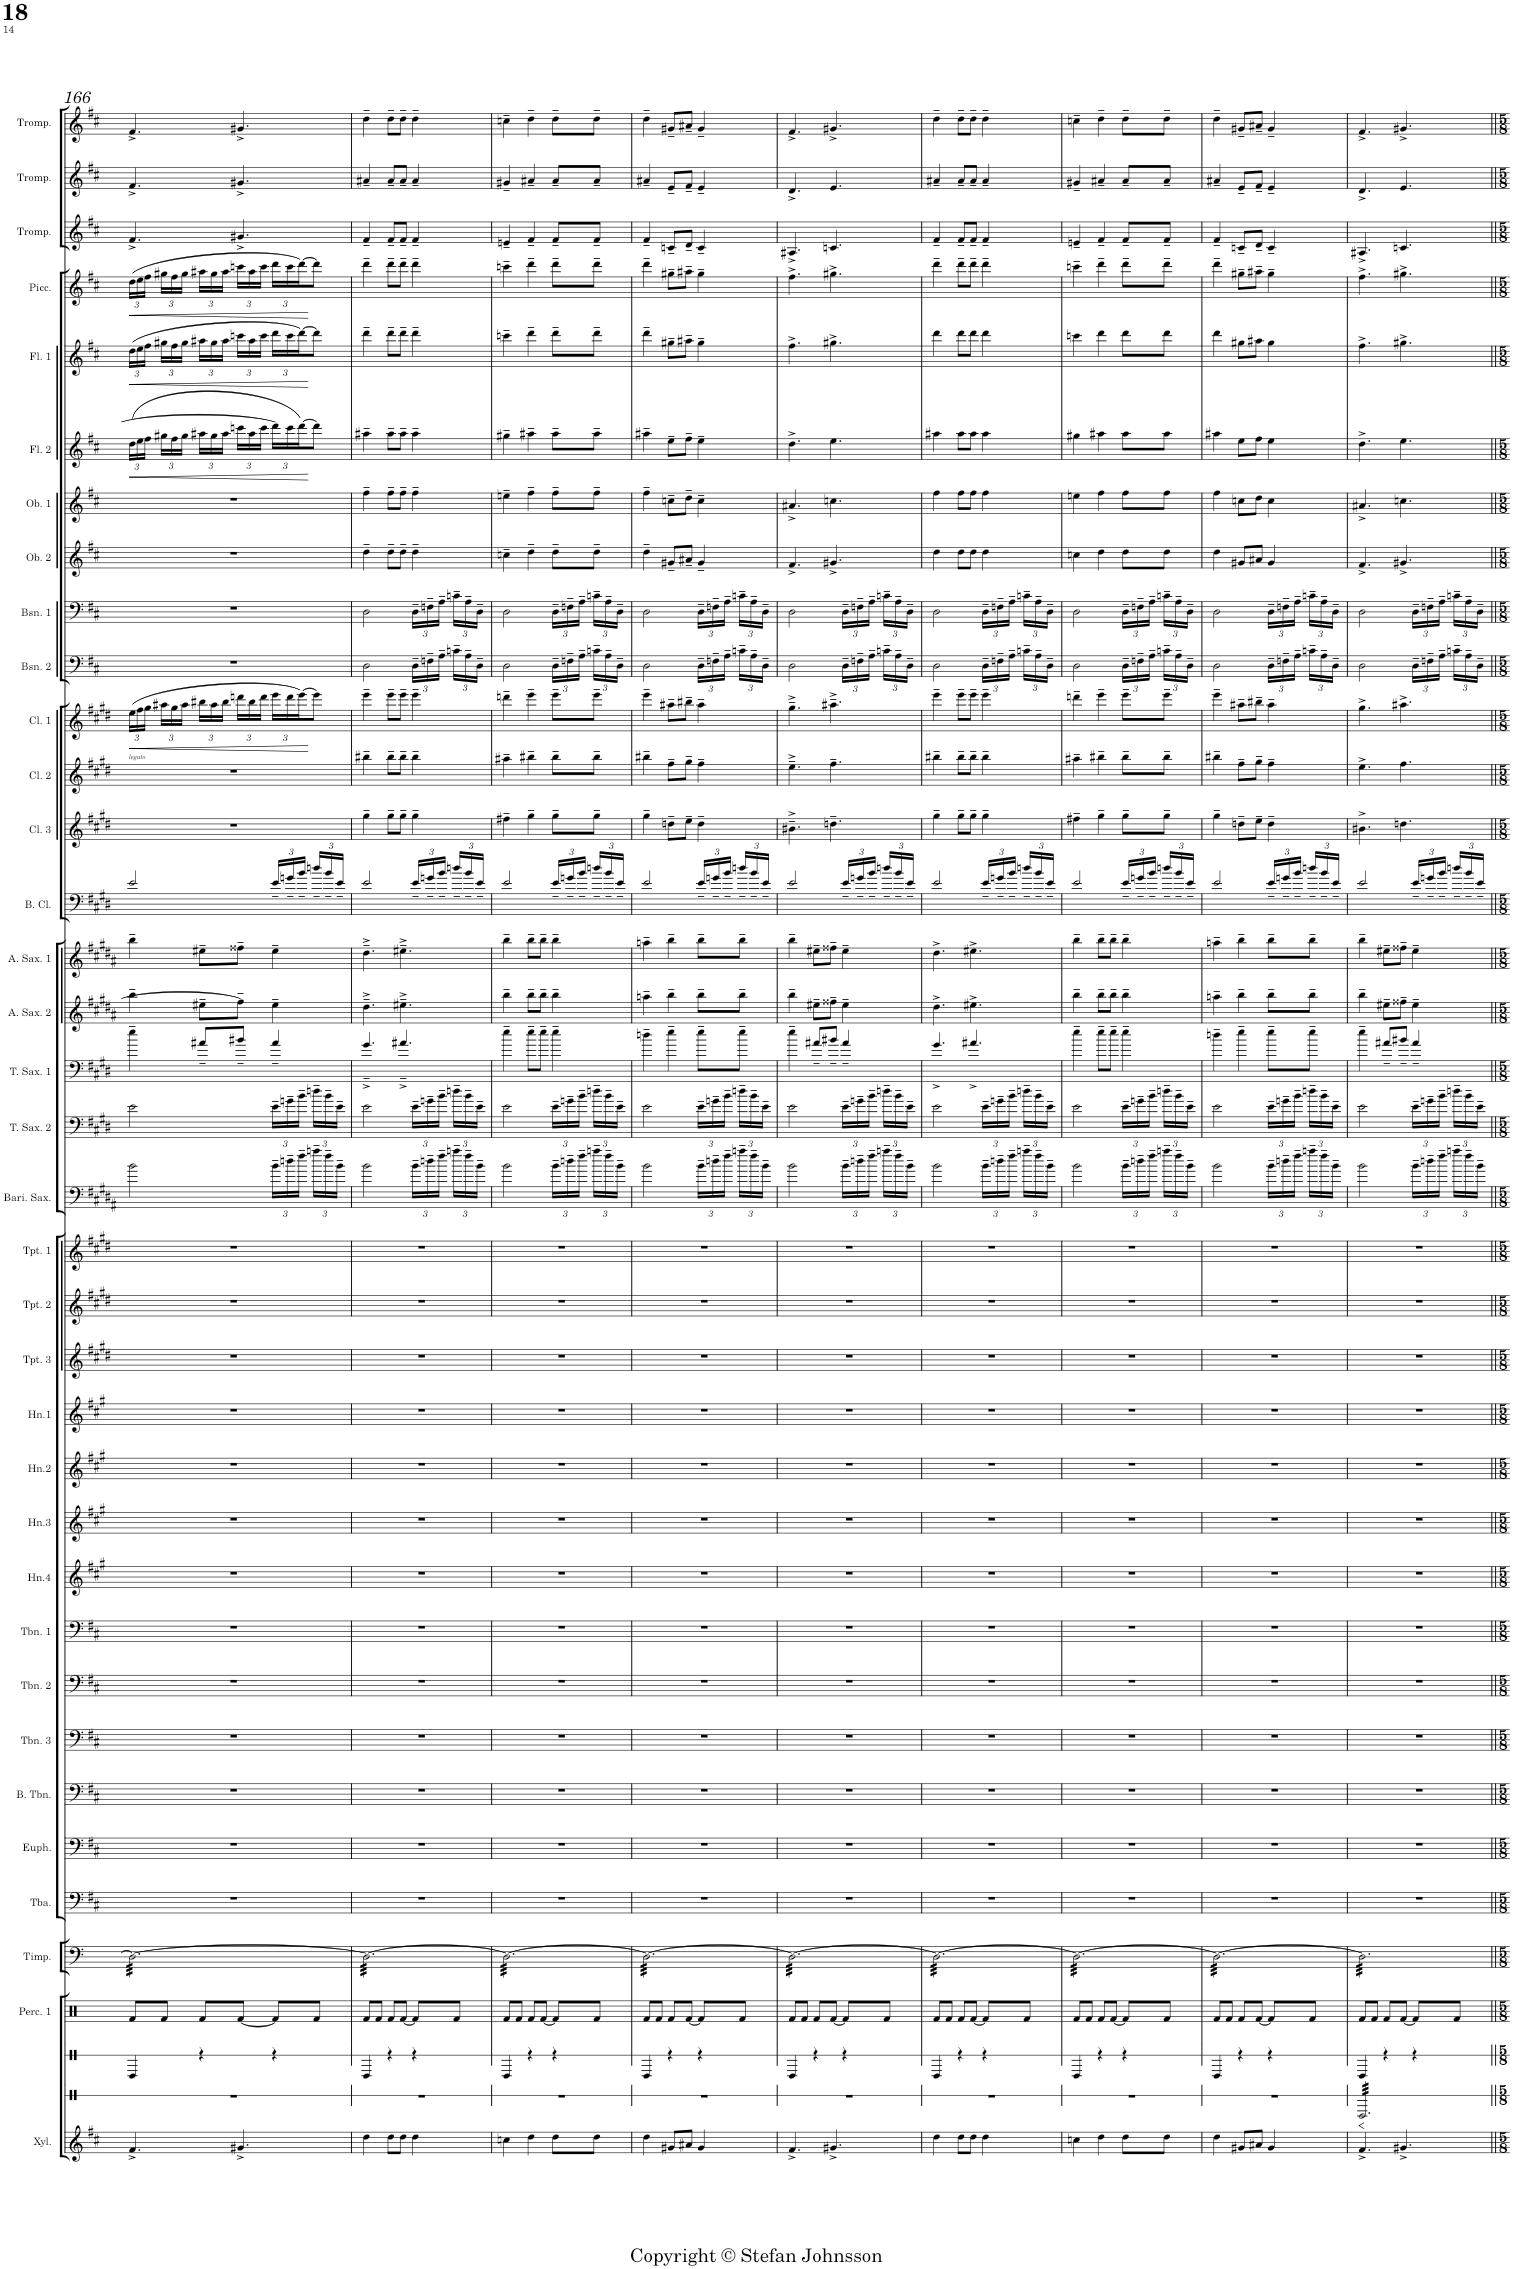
**kern	**kern	**kern	**kern	**kern	**kern	**kern	**kern	**kern	**kern	**kern	**kern	**kern	**kern	**kern	**kern	**kern	**kern	**kern	**kern	**kern	**kern	**kern	**kern	**kern	**kern	**kern	**kern	**kern	**kern	**kern	**kern	**kern	**kern	**kern	**kern	**kern
*part37	*part36	*part35	*part34	*part33	*part32	*part31	*part30	*part29	*part28	*part27	*part26	*part25	*part24	*part23	*part22	*part21	*part20	*part19	*part18	*part17	*part16	*part15	*part14	*part13	*part12	*part11	*part10	*part9	*part8	*part7	*part6	*part5	*part4	*part3	*part2	*part1
*staff37	*staff36	*staff35	*staff34	*staff33	*staff32	*staff31	*staff30	*staff29	*staff28	*staff27	*staff26	*staff25	*staff24	*staff23	*staff22	*staff21	*staff20	*staff19	*staff18	*staff17	*staff16	*staff15	*staff14	*staff13	*staff12	*staff11	*staff10	*staff9	*staff8	*staff7	*staff6	*staff5	*staff4	*staff3	*staff2	*staff1
*I"Percussion 4	*I"Tam-tam	*I"Bass Drum	*I"Percussion 1	*I"Timpani	*I"Tuba	*I"Euphonium	*I"Bass Trombone	*I"Trombone 3	*I"Trombone 2	*I"Trombone 1	*I"Horn 4 in F	*I"Horn 3 in F	*I"Horn 2 in F	*I"Horn 1 in F	*I"Trumpet in Bb 3	*I"Trumpet in Bb 2	*I"Trumpet in Bb 1	*I"Baritone Saxophone	*I"Tenor Saxophone 2	*I"Tenor Saxophone 1	*I"Alto Saxophone 2	*I"Alto Saxophone 1	*I"Bass Clarinet in Bb	*I"Clarinet in Bb 3	*I"Clarinet in Bb 2	*I"Clarinet in Bb 1	*I"Bassoon 2	*I"Bassoon 1	*I"Oboe 2	*I"Oboe 1	*I"Flute 2	*I"Flute 1	*I"Piccolo	*I"Solo Trumpet 3 in C	*I"Solo Trumpet 2 in C	*I"Solo Trumpet 1 in C
*I'Perc. 4	*I'T.-t.	*I'B. D.	*I'Perc. 1	*I'Timp.	*I'Tba.	*I'Euph.	*I'B. Tbn.	*I'Tbn. 3	*I'Tbn. 2	*I'Tbn. 1	*I'Hn.4	*I'Hn.3	*I'Hn.2	*I'Hn.1	*I'Tpt. 3	*I'Tpt. 2	*I'Tpt. 1	*I'Bari. Sax.	*I'T. Sax. 2	*I'T. Sax. 1	*I'A. Sax. 2	*I'A. Sax. 1	*I'B. Cl.	*I'Cl. 3	*I'Cl. 2	*I'Cl. 1	*I'Bsn. 2	*I'Bsn. 1	*I'Ob. 2	*I'Ob. 1	*I'Fl. 2	*I'Fl. 1	*I'Picc.	*	*	*
!!LO:PB:g=z
*clefG2	*clefX	*clefX	*clefX	*clefF4	*clefF4	*clefF4	*clefF4	*clefF4	*clefF4	*clefF4	*clefG2	*clefG2	*clefG2	*clefG2	*clefG2	*clefG2	*clefG2	*clefF4	*clefF4	*clefF4	*clefG2	*clefG2	*clefF4	*clefG2	*clefG2	*clefG2	*clefF4	*clefF4	*clefG2	*clefG2	*clefG2	*clefG2	*clefG2	*clefG2	*clefG2	*clefG2
*Trd-7c-12	*	*Trd1c2	*	*	*	*	*	*	*	*	*Trd4c7	*Trd4c7	*Trd4c7	*Trd4c7	*Trd1c2	*Trd1c2	*Trd1c2	*Trd12c21	*Trd8c14	*Trd8c14	*Trd5c9	*Trd5c9	*Trd8c14	*Trd1c2	*Trd1c2	*Trd1c2	*	*	*	*	*	*	*Trd-7c-12	*	*	*
*k[f#c#]	*k[]	*k[]	*k[]	*k[]	*k[f#c#]	*k[f#c#]	*k[f#c#]	*k[f#c#]	*k[f#c#]	*k[f#c#]	*k[f#c#g#]	*k[f#c#g#]	*k[f#c#g#]	*k[f#c#g#]	*k[f#c#g#d#]	*k[f#c#g#d#]	*k[f#c#g#d#]	*k[f#c#g#d#a#]	*k[f#c#g#d#]	*k[f#c#g#d#]	*k[f#c#g#d#a#]	*k[f#c#g#d#a#]	*k[f#c#g#d#]	*k[f#c#g#d#]	*k[f#c#g#d#]	*k[f#c#g#d#]	*k[f#c#]	*k[f#c#]	*k[f#c#]	*k[f#c#]	*k[f#c#]	*k[f#c#]	*k[f#c#]	*k[f#c#]	*k[f#c#]	*k[f#c#]
*D:	*	*	*	*	*D:	*D:	*D:	*D:	*D:	*D:	*A:	*A:	*A:	*A:	*E:	*E:	*E:	*B:	*E:	*E:	*B:	*B:	*E:	*E:	*E:	*E:	*D:	*D:	*D:	*D:	*D:	*D:	*D:	*D:	*D:	*D:
*M3/4	*M3/4	*M3/4	*M3/4	*M3/4	*M3/4	*M3/4	*M3/4	*M3/4	*M3/4	*M3/4	*M3/4	*M3/4	*M3/4	*M3/4	*M3/4	*M3/4	*M3/4	*M3/4	*M3/4	*M3/4	*M3/4	*M3/4	*M3/4	*M3/4	*M3/4	*M3/4	*M3/4	*M3/4	*M3/4	*M3/4	*M3/4	*M3/4	*M3/4	*M3/4	*M3/4	*M3/4
*	*	*	*	*	*	*	*	*	*	*	*	*	*	*	*	*	*	*	*	*	*	*	*	*	*	*Xbrackettup	*	*	*	*	*Xbrackettup	*Xbrackettup	*Xbrackettup	*	*	*
=166	=166	=166	=166	=166	=166	=166	=166	=166	=166	=166	=166	=166	=166	=166	=166	=166	=166	=166	=166	=166	=166	=166	=166	=166	=166	=166	=166	=166	=166	=166	=166	=166	=166	=166	=166	=166
!	!	!	!	!	!	!	!	!	!	!	!	!	!	!	!	!	!	!	!	!	!	!	!	!	!	!LO:TX:b:i:t=legato	!	!	!	!	!	!	!	!	!	!
*	*	*	*	*tremolo	*	*	*	*	*	*	*	*	*	*	*	*	*	*	*	*	*	*	*	*	*	*	*	*	*	*	*	*	*	*	*	*
4.f#^/	2.r	4e/	8f/L	32D\LLL	2.r	2.r	2.r	2.r	2.r	2.r	2.r	2.r	2.r	2.r	2.r	2.r	2.r	2b\	2e\	4ee~\	4bb~\	4bb~\	2e/	2.r	2.r	(24ee\LL	2.r	2.r	2.r	2.r	(24dd\LL	(24dd\LL	(24dd\LL	4.f#^/	4.f#^/	4.f#^/
.	.	.	.	32D\	.	.	.	.	.	.	.	.	.	.	.	.	.	.	.	.	.	.	.	.	.	.	.	.	.	.	.	.	.	.	.	.
.	.	.	.	.	.	.	.	.	.	.	.	.	.	.	.	.	.	.	.	.	.	.	.	.	.	24ff#\	.	.	.	.	24ee\	24ee\	24ee\	.	.	.
.	.	.	.	32D\	.	.	.	.	.	.	.	.	.	.	.	.	.	.	.	.	.	.	.	.	.	.	.	.	.	.	.	.	.	.	.	.
.	.	.	.	.	.	.	.	.	.	.	.	.	.	.	.	.	.	.	.	.	.	.	.	.	.	24gg#\JJ	.	.	.	.	24ff#\JJ	24ff#\JJ	24ff#\JJ	.	.	.
.	.	.	.	32D\	.	.	.	.	.	.	.	.	.	.	.	.	.	.	.	.	.	.	.	.	.	.	.	.	.	.	.	.	.	.	.	.
.	.	.	8f/J	32D\	.	.	.	.	.	.	.	.	.	.	.	.	.	.	.	.	.	.	.	.	.	24aa#X\LL	.	.	.	.	24gg#X\LL	24gg#X\LL	24gg#X\LL	.	.	.
.	.	.	.	32D\	.	.	.	.	.	.	.	.	.	.	.	.	.	.	.	.	.	.	.	.	.	.	.	.	.	.	.	.	.	.	.	.
.	.	.	.	.	.	.	.	.	.	.	.	.	.	.	.	.	.	.	.	.	.	.	.	.	.	24gg#\	.	.	.	.	24ff#\	24ff#\	24ff#\	.	.	.
.	.	.	.	32D\	.	.	.	.	.	.	.	.	.	.	.	.	.	.	.	.	.	.	.	.	.	.	.	.	.	.	.	.	.	.	.	.
.	.	.	.	.	.	.	.	.	.	.	.	.	.	.	.	.	.	.	.	.	.	.	.	.	.	24aa#\JJ	.	.	.	.	24gg#\JJ	24gg#\JJ	24gg#\JJ	.	.	.
.	.	.	.	32D\	.	.	.	.	.	.	.	.	.	.	.	.	.	.	.	.	.	.	.	.	.	.	.	.	.	.	.	.	.	.	.	.
.	.	4r	8f/L	32D\	.	.	.	.	.	.	.	.	.	.	.	.	.	.	.	8a#X~/L	8ee#X~\L	8ee#X~\L	.	.	.	24bb#X\LL	.	.	.	.	24aa#X\LL	24aa#X\LL	24aa#X\LL	.	.	.
.	.	.	.	32D\	.	.	.	.	.	.	.	.	.	.	.	.	.	.	.	.	.	.	.	.	.	.	.	.	.	.	.	.	.	.	.	.
.	.	.	.	.	.	.	.	.	.	.	.	.	.	.	.	.	.	.	.	.	.	.	.	.	.	24aa#\	.	.	.	.	24gg#\	24gg#\	24gg#\	.	.	.
.	.	.	.	32D\	.	.	.	.	.	.	.	.	.	.	.	.	.	.	.	.	.	.	.	.	.	.	.	.	.	.	.	.	.	.	.	.
.	.	.	.	.	.	.	.	.	.	.	.	.	.	.	.	.	.	.	.	.	.	.	.	.	.	24bb#\JJ	.	.	.	.	24aa#\JJ	24aa#\JJ	24aa#\JJ	.	.	.
.	.	.	.	32D\	.	.	.	.	.	.	.	.	.	.	.	.	.	.	.	.	.	.	.	.	.	.	.	.	.	.	.	.	.	.	.	.
4.g#X^/	.	.	[<8f/J	32D\	.	.	.	.	.	.	.	.	.	.	.	.	.	.	.	8b#X~/J	8ff##~\J]	8ff##X~\J	.	.	.	24dddn\LL	.	.	.	.	24cccn\LL	24cccn\LL	24cccn\LL	4.g#X^/	4.g#X^/	4.g#X^/
.	.	.	.	32D\	.	.	.	.	.	.	.	.	.	.	.	.	.	.	.	.	.	.	.	.	.	.	.	.	.	.	.	.	.	.	.	.
.	.	.	.	.	.	.	.	.	.	.	.	.	.	.	.	.	.	.	.	.	.	.	.	.	.	24bb#\	.	.	.	.	24aa#\	24aa#\	24aa#\	.	.	.
.	.	.	.	32D\	.	.	.	.	.	.	.	.	.	.	.	.	.	.	.	.	.	.	.	.	.	.	.	.	.	.	.	.	.	.	.	.
.	.	.	.	.	.	.	.	.	.	.	.	.	.	.	.	.	.	.	.	.	.	.	.	.	.	24ddd\JJ	.	.	.	.	24ccc\JJ	24ccc\JJ	24ccc\JJ	.	.	.
.	.	.	.	32D\	.	.	.	.	.	.	.	.	.	.	.	.	.	.	.	.	.	.	.	.	.	.	.	.	.	.	.	.	.	.	.	.
*	*	*	*	*	*	*	*	*	*	*	*	*	*	*	*	*	*	*Xbrackettup	*Xbrackettup	*	*	*	*Xbrackettup	*	*	*	*	*	*	*	*	*	*	*	*	*
.	.	4r	8f/L]	32D\	.	.	.	.	.	.	.	.	.	.	.	.	.	24b~\LL	24e~\LL	4a#~/	4ee#~\	4ee#~\	24e~/LL	.	.	24eee\LL	.	.	.	.	24ddd\LL]	24ddd\LL	24ddd\LL	.	.	.
.	.	.	.	32D\	.	.	.	.	.	.	.	.	.	.	.	.	.	.	.	.	.	.	.	.	.	.	.	.	.	.	.	.	.	.	.	.
.	.	.	.	.	.	.	.	.	.	.	.	.	.	.	.	.	.	24ddn~\	24gn~\	.	.	.	24gn~/	.	.	24ddd\	.	.	.	.	24ccc\	24ccc\	24ccc\	.	.	.
.	.	.	.	32D\	.	.	.	.	.	.	.	.	.	.	.	.	.	.	.	.	.	.	.	.	.	.	.	.	.	.	.	.	.	.	.	.
.	.	.	.	.	.	.	.	.	.	.	.	.	.	.	.	.	.	24ff#~\JJ	24b~\JJ	.	.	.	24b~/JJ	.	.	[>24eee\J)	.	.	.	.	[>24ddd\J)	[>24ddd\J)	[>24ddd\J)	.	.	.
.	.	.	.	32D\	.	.	.	.	.	.	.	.	.	.	.	.	.	.	.	.	.	.	.	.	.	.	.	.	.	.	.	.	.	.	.	.
.	.	.	8f/J	32D\	.	.	.	.	.	.	.	.	.	.	.	.	.	24aan~\LL	24ddn~\LL	.	.	.	24ddn~/LL	.	.	8eee\J]	.	.	.	.	8ddd\J]	8ddd\J]	8ddd\J]	.	.	.
.	.	.	.	32D\	.	.	.	.	.	.	.	.	.	.	.	.	.	.	.	.	.	.	.	.	.	.	.	.	.	.	.	.	.	.	.	.
.	.	.	.	.	.	.	.	.	.	.	.	.	.	.	.	.	.	24ff#~\	24b~\	.	.	.	24b~/	.	.	.	.	.	.	.	.	.	.	.	.	.
.	.	.	.	32D\	.	.	.	.	.	.	.	.	.	.	.	.	.	.	.	.	.	.	.	.	.	.	.	.	.	.	.	.	.	.	.	.
.	.	.	.	.	.	.	.	.	.	.	.	.	.	.	.	.	.	24b~\JJ	24e~\JJ	.	.	.	24e~/JJ	.	.	.	.	.	.	.	.	.	.	.	.	.
.	.	.	.	32D\JJJ	.	.	.	.	.	.	.	.	.	.	.	.	.	.	.	.	.	.	.	.	.	.	.	.	.	.	.	.	.	.	.	.
=167	=167	=167	=167	=167	=167	=167	=167	=167	=167	=167	=167	=167	=167	=167	=167	=167	=167	=167	=167	=167	=167	=167	=167	=167	=167	=167	=167	=167	=167	=167	=167	=167	=167	=167	=167	=167
4dd\	2.r	4e/	8f/L	32D\LLL	2.r	2.r	2.r	2.r	2.r	2.r	2.r	2.r	2.r	2.r	2.r	2.r	2.r	2b\	2e\	4.g#~^/	4.dd#~^\	4.dd#~^\	2e/	4gg#~\	4bb#X~\	4eee~\	2D\	2D\	4dd~\	4ff#~\	4aa#X~\	4ddd~\	4ddd~\	4f#~/	4a#X~/	4dd~\
.	.	.	.	32D\	.	.	.	.	.	.	.	.	.	.	.	.	.	.	.	.	.	.	.	.	.	.	.	.	.	.	.	.	.	.	.	.
.	.	.	.	32D\	.	.	.	.	.	.	.	.	.	.	.	.	.	.	.	.	.	.	.	.	.	.	.	.	.	.	.	.	.	.	.	.
.	.	.	.	32D\	.	.	.	.	.	.	.	.	.	.	.	.	.	.	.	.	.	.	.	.	.	.	.	.	.	.	.	.	.	.	.	.
.	.	.	8f/J	32D\	.	.	.	.	.	.	.	.	.	.	.	.	.	.	.	.	.	.	.	.	.	.	.	.	.	.	.	.	.	.	.	.
.	.	.	.	32D\	.	.	.	.	.	.	.	.	.	.	.	.	.	.	.	.	.	.	.	.	.	.	.	.	.	.	.	.	.	.	.	.
.	.	.	.	32D\	.	.	.	.	.	.	.	.	.	.	.	.	.	.	.	.	.	.	.	.	.	.	.	.	.	.	.	.	.	.	.	.
.	.	.	.	32D\	.	.	.	.	.	.	.	.	.	.	.	.	.	.	.	.	.	.	.	.	.	.	.	.	.	.	.	.	.	.	.	.
8dd\L	.	4r	8f/L	32D\	.	.	.	.	.	.	.	.	.	.	.	.	.	.	.	.	.	.	.	8gg#~\L	8bb#~\L	8eee~\L	.	.	8dd~\L	8ff#~\L	8aa#~\L	8ddd~\L	8ddd~\L	8f#~/L	8a#~/L	8dd~\L
.	.	.	.	32D\	.	.	.	.	.	.	.	.	.	.	.	.	.	.	.	.	.	.	.	.	.	.	.	.	.	.	.	.	.	.	.	.
.	.	.	.	32D\	.	.	.	.	.	.	.	.	.	.	.	.	.	.	.	.	.	.	.	.	.	.	.	.	.	.	.	.	.	.	.	.
.	.	.	.	32D\	.	.	.	.	.	.	.	.	.	.	.	.	.	.	.	.	.	.	.	.	.	.	.	.	.	.	.	.	.	.	.	.
8dd\J	.	.	[<8f/J	32D\	.	.	.	.	.	.	.	.	.	.	.	.	.	.	.	4.a#X~^/	4.ee#X~^\	4.ee#X~^\	.	8gg#~\J	8bb#~\J	8eee~\J	.	.	8dd~\J	8ff#~\J	8aa#~\J	8ddd~\J	8ddd~\J	8f#~/J	8a#~/J	8dd~\J
.	.	.	.	32D\	.	.	.	.	.	.	.	.	.	.	.	.	.	.	.	.	.	.	.	.	.	.	.	.	.	.	.	.	.	.	.	.
.	.	.	.	32D\	.	.	.	.	.	.	.	.	.	.	.	.	.	.	.	.	.	.	.	.	.	.	.	.	.	.	.	.	.	.	.	.
.	.	.	.	32D\	.	.	.	.	.	.	.	.	.	.	.	.	.	.	.	.	.	.	.	.	.	.	.	.	.	.	.	.	.	.	.	.
*	*	*	*	*	*	*	*	*	*	*	*	*	*	*	*	*	*	*	*	*	*	*	*	*	*	*	*Xbrackettup	*Xbrackettup	*	*	*	*	*	*	*	*
4dd\	.	4r	8f/L]	32D\	.	.	.	.	.	.	.	.	.	.	.	.	.	24b~\LL	24e~\LL	.	.	.	24e~/LL	4gg#~\	4bb#~\	4eee~\	24D~\LL	24D~\LL	4dd~\	4ff#~\	4aa#~\	4ddd~\	4ddd~\	4f#~/	4a#~/	4dd~\
.	.	.	.	32D\	.	.	.	.	.	.	.	.	.	.	.	.	.	.	.	.	.	.	.	.	.	.	.	.	.	.	.	.	.	.	.	.
.	.	.	.	.	.	.	.	.	.	.	.	.	.	.	.	.	.	24ddn~\	24gn~\	.	.	.	24gn~/	.	.	.	24Fn~\	24Fn~\	.	.	.	.	.	.	.	.
.	.	.	.	32D\	.	.	.	.	.	.	.	.	.	.	.	.	.	.	.	.	.	.	.	.	.	.	.	.	.	.	.	.	.	.	.	.
.	.	.	.	.	.	.	.	.	.	.	.	.	.	.	.	.	.	24ff#~\JJ	24b~\JJ	.	.	.	24b~/JJ	.	.	.	24A~\JJ	24A~\JJ	.	.	.	.	.	.	.	.
.	.	.	.	32D\	.	.	.	.	.	.	.	.	.	.	.	.	.	.	.	.	.	.	.	.	.	.	.	.	.	.	.	.	.	.	.	.
.	.	.	8f/J	32D\	.	.	.	.	.	.	.	.	.	.	.	.	.	24aan~\LL	24ddn~\LL	.	.	.	24ddn~/LL	.	.	.	24cn~\LL	24cn~\LL	.	.	.	.	.	.	.	.
.	.	.	.	32D\	.	.	.	.	.	.	.	.	.	.	.	.	.	.	.	.	.	.	.	.	.	.	.	.	.	.	.	.	.	.	.	.
.	.	.	.	.	.	.	.	.	.	.	.	.	.	.	.	.	.	24ff#~\	24b~\	.	.	.	24b~/	.	.	.	24A~\	24A~\	.	.	.	.	.	.	.	.
.	.	.	.	32D\	.	.	.	.	.	.	.	.	.	.	.	.	.	.	.	.	.	.	.	.	.	.	.	.	.	.	.	.	.	.	.	.
.	.	.	.	.	.	.	.	.	.	.	.	.	.	.	.	.	.	24b~\JJ	24e~\JJ	.	.	.	24e~/JJ	.	.	.	24D~\JJ	24D~\JJ	.	.	.	.	.	.	.	.
.	.	.	.	32D\JJJ	.	.	.	.	.	.	.	.	.	.	.	.	.	.	.	.	.	.	.	.	.	.	.	.	.	.	.	.	.	.	.	.
=168	=168	=168	=168	=168	=168	=168	=168	=168	=168	=168	=168	=168	=168	=168	=168	=168	=168	=168	=168	=168	=168	=168	=168	=168	=168	=168	=168	=168	=168	=168	=168	=168	=168	=168	=168	=168
4ccn\	2.r	4e/	8f/L	32D\LLL	2.r	2.r	2.r	2.r	2.r	2.r	2.r	2.r	2.r	2.r	2.r	2.r	2.r	2b\	2e\	4ee~\	4bb~\	4bb~\	2e/	4ff#X~\	4aa#X~\	4dddn~\	2D\	2D\	4ccn~\	4een~\	4gg#X~\	4cccn~\	4cccn~\	4en~/	4g#X~/	4ccn~\
.	.	.	.	32D\	.	.	.	.	.	.	.	.	.	.	.	.	.	.	.	.	.	.	.	.	.	.	.	.	.	.	.	.	.	.	.	.
.	.	.	.	32D\	.	.	.	.	.	.	.	.	.	.	.	.	.	.	.	.	.	.	.	.	.	.	.	.	.	.	.	.	.	.	.	.
.	.	.	.	32D\	.	.	.	.	.	.	.	.	.	.	.	.	.	.	.	.	.	.	.	.	.	.	.	.	.	.	.	.	.	.	.	.
.	.	.	8f/J	32D\	.	.	.	.	.	.	.	.	.	.	.	.	.	.	.	.	.	.	.	.	.	.	.	.	.	.	.	.	.	.	.	.
.	.	.	.	32D\	.	.	.	.	.	.	.	.	.	.	.	.	.	.	.	.	.	.	.	.	.	.	.	.	.	.	.	.	.	.	.	.
.	.	.	.	32D\	.	.	.	.	.	.	.	.	.	.	.	.	.	.	.	.	.	.	.	.	.	.	.	.	.	.	.	.	.	.	.	.
.	.	.	.	32D\	.	.	.	.	.	.	.	.	.	.	.	.	.	.	.	.	.	.	.	.	.	.	.	.	.	.	.	.	.	.	.	.
4dd\	.	4r	8f/L	32D\	.	.	.	.	.	.	.	.	.	.	.	.	.	.	.	8ee~\L	8bb~\L	8bb~\L	.	4gg#~\	4bb#X~\	4eee~\	.	.	4dd~\	4ff#~\	4aa#X~\	4ddd~\	4ddd~\	4f#~/	4a#X~/	4dd~\
.	.	.	.	32D\	.	.	.	.	.	.	.	.	.	.	.	.	.	.	.	.	.	.	.	.	.	.	.	.	.	.	.	.	.	.	.	.
.	.	.	.	32D\	.	.	.	.	.	.	.	.	.	.	.	.	.	.	.	.	.	.	.	.	.	.	.	.	.	.	.	.	.	.	.	.
.	.	.	.	32D\	.	.	.	.	.	.	.	.	.	.	.	.	.	.	.	.	.	.	.	.	.	.	.	.	.	.	.	.	.	.	.	.
.	.	.	[<8f/J	32D\	.	.	.	.	.	.	.	.	.	.	.	.	.	.	.	8ee~\J	8bb~\J	8bb~\J	.	.	.	.	.	.	.	.	.	.	.	.	.	.
.	.	.	.	32D\	.	.	.	.	.	.	.	.	.	.	.	.	.	.	.	.	.	.	.	.	.	.	.	.	.	.	.	.	.	.	.	.
.	.	.	.	32D\	.	.	.	.	.	.	.	.	.	.	.	.	.	.	.	.	.	.	.	.	.	.	.	.	.	.	.	.	.	.	.	.
.	.	.	.	32D\	.	.	.	.	.	.	.	.	.	.	.	.	.	.	.	.	.	.	.	.	.	.	.	.	.	.	.	.	.	.	.	.
8dd\L	.	4r	8f/L]	32D\	.	.	.	.	.	.	.	.	.	.	.	.	.	24b~\LL	24e~\LL	4ee~\	4bb~\	4bb~\	24e~/LL	8gg#~\L	8bb#~\L	8eee~\L	24D~\LL	24D~\LL	8dd~\L	8ff#~\L	8aa#~\L	8ddd~\L	8ddd~\L	8f#~/L	8a#~/L	8dd~\L
.	.	.	.	32D\	.	.	.	.	.	.	.	.	.	.	.	.	.	.	.	.	.	.	.	.	.	.	.	.	.	.	.	.	.	.	.	.
.	.	.	.	.	.	.	.	.	.	.	.	.	.	.	.	.	.	24ddn~\	24gn~\	.	.	.	24gn~/	.	.	.	24Fn~\	24Fn~\	.	.	.	.	.	.	.	.
.	.	.	.	32D\	.	.	.	.	.	.	.	.	.	.	.	.	.	.	.	.	.	.	.	.	.	.	.	.	.	.	.	.	.	.	.	.
.	.	.	.	.	.	.	.	.	.	.	.	.	.	.	.	.	.	24ff#~\JJ	24b~\JJ	.	.	.	24b~/JJ	.	.	.	24A~\JJ	24A~\JJ	.	.	.	.	.	.	.	.
.	.	.	.	32D\	.	.	.	.	.	.	.	.	.	.	.	.	.	.	.	.	.	.	.	.	.	.	.	.	.	.	.	.	.	.	.	.
8dd\J	.	.	8f/J	32D\	.	.	.	.	.	.	.	.	.	.	.	.	.	24aan~\LL	24ddn~\LL	.	.	.	24ddn~/LL	8gg#~\J	8bb#~\J	8eee~\J	24cn~\LL	24cn~\LL	8dd~\J	8ff#~\J	8aa#~\J	8ddd~\J	8ddd~\J	8f#~/J	8a#~/J	8dd~\J
.	.	.	.	32D\	.	.	.	.	.	.	.	.	.	.	.	.	.	.	.	.	.	.	.	.	.	.	.	.	.	.	.	.	.	.	.	.
.	.	.	.	.	.	.	.	.	.	.	.	.	.	.	.	.	.	24ff#~\	24b~\	.	.	.	24b~/	.	.	.	24A~\	24A~\	.	.	.	.	.	.	.	.
.	.	.	.	32D\	.	.	.	.	.	.	.	.	.	.	.	.	.	.	.	.	.	.	.	.	.	.	.	.	.	.	.	.	.	.	.	.
.	.	.	.	.	.	.	.	.	.	.	.	.	.	.	.	.	.	24b~\JJ	24e~\JJ	.	.	.	24e~/JJ	.	.	.	24D~\JJ	24D~\JJ	.	.	.	.	.	.	.	.
.	.	.	.	32D\JJJ	.	.	.	.	.	.	.	.	.	.	.	.	.	.	.	.	.	.	.	.	.	.	.	.	.	.	.	.	.	.	.	.
=169	=169	=169	=169	=169	=169	=169	=169	=169	=169	=169	=169	=169	=169	=169	=169	=169	=169	=169	=169	=169	=169	=169	=169	=169	=169	=169	=169	=169	=169	=169	=169	=169	=169	=169	=169	=169
4dd\	2.r	4e/	8f/L	32D\LLL	2.r	2.r	2.r	2.r	2.r	2.r	2.r	2.r	2.r	2.r	2.r	2.r	2.r	2b\	2e\	4ddn~\	4aan~\	4aan~\	2e/	4gg#~\	4bb#X~\	4eee~\	2D\	2D\	4dd~\	4ff#~\	4aa#X~\	4ddd~\	4ddd~\	4f#~/	4a#X~/	4dd~\
.	.	.	.	32D\	.	.	.	.	.	.	.	.	.	.	.	.	.	.	.	.	.	.	.	.	.	.	.	.	.	.	.	.	.	.	.	.
.	.	.	.	32D\	.	.	.	.	.	.	.	.	.	.	.	.	.	.	.	.	.	.	.	.	.	.	.	.	.	.	.	.	.	.	.	.
.	.	.	.	32D\	.	.	.	.	.	.	.	.	.	.	.	.	.	.	.	.	.	.	.	.	.	.	.	.	.	.	.	.	.	.	.	.
.	.	.	8f/J	32D\	.	.	.	.	.	.	.	.	.	.	.	.	.	.	.	.	.	.	.	.	.	.	.	.	.	.	.	.	.	.	.	.
.	.	.	.	32D\	.	.	.	.	.	.	.	.	.	.	.	.	.	.	.	.	.	.	.	.	.	.	.	.	.	.	.	.	.	.	.	.
.	.	.	.	32D\	.	.	.	.	.	.	.	.	.	.	.	.	.	.	.	.	.	.	.	.	.	.	.	.	.	.	.	.	.	.	.	.
.	.	.	.	32D\	.	.	.	.	.	.	.	.	.	.	.	.	.	.	.	.	.	.	.	.	.	.	.	.	.	.	.	.	.	.	.	.
8g#X/L	.	4r	8f/L	32D\	.	.	.	.	.	.	.	.	.	.	.	.	.	.	.	4ee~\	4bb~\	4bb~\	.	8ddn~\L	8ff#~\L	8aa#X~\L	.	.	8g#X~/L	8ccn~\L	8ee~\L	8gg#X~\L	8gg#X~\L	8cn~/L	8e~/L	8g#X~/L
.	.	.	.	32D\	.	.	.	.	.	.	.	.	.	.	.	.	.	.	.	.	.	.	.	.	.	.	.	.	.	.	.	.	.	.	.	.
.	.	.	.	32D\	.	.	.	.	.	.	.	.	.	.	.	.	.	.	.	.	.	.	.	.	.	.	.	.	.	.	.	.	.	.	.	.
.	.	.	.	32D\	.	.	.	.	.	.	.	.	.	.	.	.	.	.	.	.	.	.	.	.	.	.	.	.	.	.	.	.	.	.	.	.
8a#X/J	.	.	[<8f/J	32D\	.	.	.	.	.	.	.	.	.	.	.	.	.	.	.	.	.	.	.	8ee~\J	8gg#~\J	8bb#X~\J	.	.	8a#X~/J	8dd~\J	8ff#~\J	8aa#X~\J	8aa#X~\J	8d~/J	8f#~/J	8a#X~/J
.	.	.	.	32D\	.	.	.	.	.	.	.	.	.	.	.	.	.	.	.	.	.	.	.	.	.	.	.	.	.	.	.	.	.	.	.	.
.	.	.	.	32D\	.	.	.	.	.	.	.	.	.	.	.	.	.	.	.	.	.	.	.	.	.	.	.	.	.	.	.	.	.	.	.	.
.	.	.	.	32D\	.	.	.	.	.	.	.	.	.	.	.	.	.	.	.	.	.	.	.	.	.	.	.	.	.	.	.	.	.	.	.	.
4g#/	.	4r	8f/L]	32D\	.	.	.	.	.	.	.	.	.	.	.	.	.	24b~\LL	24e~\LL	8ee~\L	8bb~\L	8bb~\L	24e~/LL	4dd~\	4ff#~\	4aa#~\	24D~\LL	24D~\LL	4g#~/	4cc~\	4ee~\	4gg#~\	4gg#~\	4c~/	4e~/	4g#~/
.	.	.	.	32D\	.	.	.	.	.	.	.	.	.	.	.	.	.	.	.	.	.	.	.	.	.	.	.	.	.	.	.	.	.	.	.	.
.	.	.	.	.	.	.	.	.	.	.	.	.	.	.	.	.	.	24ddn~\	24gn~\	.	.	.	24gn~/	.	.	.	24Fn~\	24Fn~\	.	.	.	.	.	.	.	.
.	.	.	.	32D\	.	.	.	.	.	.	.	.	.	.	.	.	.	.	.	.	.	.	.	.	.	.	.	.	.	.	.	.	.	.	.	.
.	.	.	.	.	.	.	.	.	.	.	.	.	.	.	.	.	.	24ff#~\JJ	24b~\JJ	.	.	.	24b~/JJ	.	.	.	24A~\JJ	24A~\JJ	.	.	.	.	.	.	.	.
.	.	.	.	32D\	.	.	.	.	.	.	.	.	.	.	.	.	.	.	.	.	.	.	.	.	.	.	.	.	.	.	.	.	.	.	.	.
.	.	.	8f/J	32D\	.	.	.	.	.	.	.	.	.	.	.	.	.	24aan~\LL	24ddn~\LL	8ee~\J	8bb~\J	8bb~\J	24ddn~/LL	.	.	.	24cn~\LL	24cn~\LL	.	.	.	.	.	.	.	.
.	.	.	.	32D\	.	.	.	.	.	.	.	.	.	.	.	.	.	.	.	.	.	.	.	.	.	.	.	.	.	.	.	.	.	.	.	.
.	.	.	.	.	.	.	.	.	.	.	.	.	.	.	.	.	.	24ff#~\	24b~\	.	.	.	24b~/	.	.	.	24A~\	24A~\	.	.	.	.	.	.	.	.
.	.	.	.	32D\	.	.	.	.	.	.	.	.	.	.	.	.	.	.	.	.	.	.	.	.	.	.	.	.	.	.	.	.	.	.	.	.
.	.	.	.	.	.	.	.	.	.	.	.	.	.	.	.	.	.	24b~\JJ	24e~\JJ	.	.	.	24e~/JJ	.	.	.	24D~\JJ	24D~\JJ	.	.	.	.	.	.	.	.
.	.	.	.	32D\JJJ	.	.	.	.	.	.	.	.	.	.	.	.	.	.	.	.	.	.	.	.	.	.	.	.	.	.	.	.	.	.	.	.
=170	=170	=170	=170	=170	=170	=170	=170	=170	=170	=170	=170	=170	=170	=170	=170	=170	=170	=170	=170	=170	=170	=170	=170	=170	=170	=170	=170	=170	=170	=170	=170	=170	=170	=170	=170	=170
4.f#^/	2.r	4e/	8f/L	32D\LLL	2.r	2.r	2.r	2.r	2.r	2.r	2.r	2.r	2.r	2.r	2.r	2.r	2.r	2b\	2e\	4ee~\	4bb~\	4bb~\	2e/	4.b#X~^\	4.ee~^\	4.gg#~^\	2D\	2D\	4.f#^/	4.a#X^/	4.dd^\	4.ff#^\	4.ff#^\	4.A#X^/	4.d^/	4.f#^/
.	.	.	.	32D\	.	.	.	.	.	.	.	.	.	.	.	.	.	.	.	.	.	.	.	.	.	.	.	.	.	.	.	.	.	.	.	.
.	.	.	.	32D\	.	.	.	.	.	.	.	.	.	.	.	.	.	.	.	.	.	.	.	.	.	.	.	.	.	.	.	.	.	.	.	.
.	.	.	.	32D\	.	.	.	.	.	.	.	.	.	.	.	.	.	.	.	.	.	.	.	.	.	.	.	.	.	.	.	.	.	.	.	.
.	.	.	8f/J	32D\	.	.	.	.	.	.	.	.	.	.	.	.	.	.	.	.	.	.	.	.	.	.	.	.	.	.	.	.	.	.	.	.
.	.	.	.	32D\	.	.	.	.	.	.	.	.	.	.	.	.	.	.	.	.	.	.	.	.	.	.	.	.	.	.	.	.	.	.	.	.
.	.	.	.	32D\	.	.	.	.	.	.	.	.	.	.	.	.	.	.	.	.	.	.	.	.	.	.	.	.	.	.	.	.	.	.	.	.
.	.	.	.	32D\	.	.	.	.	.	.	.	.	.	.	.	.	.	.	.	.	.	.	.	.	.	.	.	.	.	.	.	.	.	.	.	.
.	.	4r	8f/L	32D\	.	.	.	.	.	.	.	.	.	.	.	.	.	.	.	8a#X~/L	8ee#X~\L	8ee#X~\L	.	.	.	.	.	.	.	.	.	.	.	.	.	.
.	.	.	.	32D\	.	.	.	.	.	.	.	.	.	.	.	.	.	.	.	.	.	.	.	.	.	.	.	.	.	.	.	.	.	.	.	.
.	.	.	.	32D\	.	.	.	.	.	.	.	.	.	.	.	.	.	.	.	.	.	.	.	.	.	.	.	.	.	.	.	.	.	.	.	.
.	.	.	.	32D\	.	.	.	.	.	.	.	.	.	.	.	.	.	.	.	.	.	.	.	.	.	.	.	.	.	.	.	.	.	.	.	.
4.g#X^/	.	.	[<8f/J	32D\	.	.	.	.	.	.	.	.	.	.	.	.	.	.	.	8b#X~/J	8ff##X~\J	8ff##X~\J	.	4.ddn~\	4.ff#~\	4.aa#X~^\	.	.	4.g#X^/	4.ccn\	4.ee\	4.gg#X^\	4.gg#X^\	4.cn/	4.e/	4.g#X^/
.	.	.	.	32D\	.	.	.	.	.	.	.	.	.	.	.	.	.	.	.	.	.	.	.	.	.	.	.	.	.	.	.	.	.	.	.	.
.	.	.	.	32D\	.	.	.	.	.	.	.	.	.	.	.	.	.	.	.	.	.	.	.	.	.	.	.	.	.	.	.	.	.	.	.	.
.	.	.	.	32D\	.	.	.	.	.	.	.	.	.	.	.	.	.	.	.	.	.	.	.	.	.	.	.	.	.	.	.	.	.	.	.	.
.	.	4r	8f/L]	32D\	.	.	.	.	.	.	.	.	.	.	.	.	.	24b~\LL	24e~\LL	4a#~/	4ee#~\	4ee#~\	24e~/LL	.	.	.	24D~\LL	24D~\LL	.	.	.	.	.	.	.	.
.	.	.	.	32D\	.	.	.	.	.	.	.	.	.	.	.	.	.	.	.	.	.	.	.	.	.	.	.	.	.	.	.	.	.	.	.	.
.	.	.	.	.	.	.	.	.	.	.	.	.	.	.	.	.	.	24ddn~\	24gn~\	.	.	.	24gn~/	.	.	.	24Fn~\	24Fn~\	.	.	.	.	.	.	.	.
.	.	.	.	32D\	.	.	.	.	.	.	.	.	.	.	.	.	.	.	.	.	.	.	.	.	.	.	.	.	.	.	.	.	.	.	.	.
.	.	.	.	.	.	.	.	.	.	.	.	.	.	.	.	.	.	24ff#~\JJ	24b~\JJ	.	.	.	24b~/JJ	.	.	.	24A~\JJ	24A~\JJ	.	.	.	.	.	.	.	.
.	.	.	.	32D\	.	.	.	.	.	.	.	.	.	.	.	.	.	.	.	.	.	.	.	.	.	.	.	.	.	.	.	.	.	.	.	.
.	.	.	8f/J	32D\	.	.	.	.	.	.	.	.	.	.	.	.	.	24aan~\LL	24ddn~\LL	.	.	.	24ddn~/LL	.	.	.	24cn~\LL	24cn~\LL	.	.	.	.	.	.	.	.
.	.	.	.	32D\	.	.	.	.	.	.	.	.	.	.	.	.	.	.	.	.	.	.	.	.	.	.	.	.	.	.	.	.	.	.	.	.
.	.	.	.	.	.	.	.	.	.	.	.	.	.	.	.	.	.	24ff#~\	24b~\	.	.	.	24b~/	.	.	.	24A~\	24A~\	.	.	.	.	.	.	.	.
.	.	.	.	32D\	.	.	.	.	.	.	.	.	.	.	.	.	.	.	.	.	.	.	.	.	.	.	.	.	.	.	.	.	.	.	.	.
.	.	.	.	.	.	.	.	.	.	.	.	.	.	.	.	.	.	24b~\JJ	24e~\JJ	.	.	.	24e~/JJ	.	.	.	24D~\JJ	24D~\JJ	.	.	.	.	.	.	.	.
.	.	.	.	32D\JJJ	.	.	.	.	.	.	.	.	.	.	.	.	.	.	.	.	.	.	.	.	.	.	.	.	.	.	.	.	.	.	.	.
=171	=171	=171	=171	=171	=171	=171	=171	=171	=171	=171	=171	=171	=171	=171	=171	=171	=171	=171	=171	=171	=171	=171	=171	=171	=171	=171	=171	=171	=171	=171	=171	=171	=171	=171	=171	=171
4dd\	2.r	4e/	8f/L	32D\LLL	2.r	2.r	2.r	2.r	2.r	2.r	2.r	2.r	2.r	2.r	2.r	2.r	2.r	2b\	2e\	4.g#^/	4.dd#^\	4.dd#^\	2e/	4gg#~\	4bb#X~\	4eee~\	2D\	2D\	4dd\	4ff#\	4aa#X\	4ddd\	4ddd~\	4f#~/	4a#X~/	4dd~\
.	.	.	.	32D\	.	.	.	.	.	.	.	.	.	.	.	.	.	.	.	.	.	.	.	.	.	.	.	.	.	.	.	.	.	.	.	.
.	.	.	.	32D\	.	.	.	.	.	.	.	.	.	.	.	.	.	.	.	.	.	.	.	.	.	.	.	.	.	.	.	.	.	.	.	.
.	.	.	.	32D\	.	.	.	.	.	.	.	.	.	.	.	.	.	.	.	.	.	.	.	.	.	.	.	.	.	.	.	.	.	.	.	.
.	.	.	8f/J	32D\	.	.	.	.	.	.	.	.	.	.	.	.	.	.	.	.	.	.	.	.	.	.	.	.	.	.	.	.	.	.	.	.
.	.	.	.	32D\	.	.	.	.	.	.	.	.	.	.	.	.	.	.	.	.	.	.	.	.	.	.	.	.	.	.	.	.	.	.	.	.
.	.	.	.	32D\	.	.	.	.	.	.	.	.	.	.	.	.	.	.	.	.	.	.	.	.	.	.	.	.	.	.	.	.	.	.	.	.
.	.	.	.	32D\	.	.	.	.	.	.	.	.	.	.	.	.	.	.	.	.	.	.	.	.	.	.	.	.	.	.	.	.	.	.	.	.
8dd\L	.	4r	8f/L	32D\	.	.	.	.	.	.	.	.	.	.	.	.	.	.	.	.	.	.	.	8gg#~\L	8bb#~\L	8eee~\L	.	.	8dd\L	8ff#\L	8aa#\L	8ddd\L	8ddd~\L	8f#~/L	8a#~/L	8dd~\L
.	.	.	.	32D\	.	.	.	.	.	.	.	.	.	.	.	.	.	.	.	.	.	.	.	.	.	.	.	.	.	.	.	.	.	.	.	.
.	.	.	.	32D\	.	.	.	.	.	.	.	.	.	.	.	.	.	.	.	.	.	.	.	.	.	.	.	.	.	.	.	.	.	.	.	.
.	.	.	.	32D\	.	.	.	.	.	.	.	.	.	.	.	.	.	.	.	.	.	.	.	.	.	.	.	.	.	.	.	.	.	.	.	.
8dd\J	.	.	[<8f/J	32D\	.	.	.	.	.	.	.	.	.	.	.	.	.	.	.	4.a#X^/	4.ee#X^\	4.ee#X^\	.	8gg#~\J	8bb#~\J	8eee~\J	.	.	8dd\J	8ff#\J	8aa#\J	8ddd\J	8ddd~\J	8f#~/J	8a#~/J	8dd~\J
.	.	.	.	32D\	.	.	.	.	.	.	.	.	.	.	.	.	.	.	.	.	.	.	.	.	.	.	.	.	.	.	.	.	.	.	.	.
.	.	.	.	32D\	.	.	.	.	.	.	.	.	.	.	.	.	.	.	.	.	.	.	.	.	.	.	.	.	.	.	.	.	.	.	.	.
.	.	.	.	32D\	.	.	.	.	.	.	.	.	.	.	.	.	.	.	.	.	.	.	.	.	.	.	.	.	.	.	.	.	.	.	.	.
4dd\	.	4r	8f/L]	32D\	.	.	.	.	.	.	.	.	.	.	.	.	.	24b~\LL	24e~\LL	.	.	.	24e~/LL	4gg#~\	4bb#~\	4eee~\	24D~\LL	24D~\LL	4dd\	4ff#\	4aa#\	4ddd\	4ddd~\	4f#~/	4a#~/	4dd~\
.	.	.	.	32D\	.	.	.	.	.	.	.	.	.	.	.	.	.	.	.	.	.	.	.	.	.	.	.	.	.	.	.	.	.	.	.	.
.	.	.	.	.	.	.	.	.	.	.	.	.	.	.	.	.	.	24ddn~\	24gn~\	.	.	.	24gn~/	.	.	.	24Fn~\	24Fn~\	.	.	.	.	.	.	.	.
.	.	.	.	32D\	.	.	.	.	.	.	.	.	.	.	.	.	.	.	.	.	.	.	.	.	.	.	.	.	.	.	.	.	.	.	.	.
.	.	.	.	.	.	.	.	.	.	.	.	.	.	.	.	.	.	24ff#~\JJ	24b~\JJ	.	.	.	24b~/JJ	.	.	.	24A~\JJ	24A~\JJ	.	.	.	.	.	.	.	.
.	.	.	.	32D\	.	.	.	.	.	.	.	.	.	.	.	.	.	.	.	.	.	.	.	.	.	.	.	.	.	.	.	.	.	.	.	.
.	.	.	8f/J	32D\	.	.	.	.	.	.	.	.	.	.	.	.	.	24aan~\LL	24ddn~\LL	.	.	.	24ddn~/LL	.	.	.	24cn~\LL	24cn~\LL	.	.	.	.	.	.	.	.
.	.	.	.	32D\	.	.	.	.	.	.	.	.	.	.	.	.	.	.	.	.	.	.	.	.	.	.	.	.	.	.	.	.	.	.	.	.
.	.	.	.	.	.	.	.	.	.	.	.	.	.	.	.	.	.	24ff#~\	24b~\	.	.	.	24b~/	.	.	.	24A~\	24A~\	.	.	.	.	.	.	.	.
.	.	.	.	32D\	.	.	.	.	.	.	.	.	.	.	.	.	.	.	.	.	.	.	.	.	.	.	.	.	.	.	.	.	.	.	.	.
.	.	.	.	.	.	.	.	.	.	.	.	.	.	.	.	.	.	24b~\JJ	24e~\JJ	.	.	.	24e~/JJ	.	.	.	24D~\JJ	24D~\JJ	.	.	.	.	.	.	.	.
.	.	.	.	32D\JJJ	.	.	.	.	.	.	.	.	.	.	.	.	.	.	.	.	.	.	.	.	.	.	.	.	.	.	.	.	.	.	.	.
=172	=172	=172	=172	=172	=172	=172	=172	=172	=172	=172	=172	=172	=172	=172	=172	=172	=172	=172	=172	=172	=172	=172	=172	=172	=172	=172	=172	=172	=172	=172	=172	=172	=172	=172	=172	=172
4ccn\	2.r	4e/	8f/L	32D\LLL	2.r	2.r	2.r	2.r	2.r	2.r	2.r	2.r	2.r	2.r	2.r	2.r	2.r	2b\	2e\	4ee~\	4bb~\	4bb~\	2e/	4ff#X~\	4aa#X~\	4dddn~\	2D\	2D\	4ccn\	4een\	4gg#X\	4cccn\	4cccn~\	4en~/	4g#X~/	4ccn~\
.	.	.	.	32D\	.	.	.	.	.	.	.	.	.	.	.	.	.	.	.	.	.	.	.	.	.	.	.	.	.	.	.	.	.	.	.	.
.	.	.	.	32D\	.	.	.	.	.	.	.	.	.	.	.	.	.	.	.	.	.	.	.	.	.	.	.	.	.	.	.	.	.	.	.	.
.	.	.	.	32D\	.	.	.	.	.	.	.	.	.	.	.	.	.	.	.	.	.	.	.	.	.	.	.	.	.	.	.	.	.	.	.	.
.	.	.	8f/J	32D\	.	.	.	.	.	.	.	.	.	.	.	.	.	.	.	.	.	.	.	.	.	.	.	.	.	.	.	.	.	.	.	.
.	.	.	.	32D\	.	.	.	.	.	.	.	.	.	.	.	.	.	.	.	.	.	.	.	.	.	.	.	.	.	.	.	.	.	.	.	.
.	.	.	.	32D\	.	.	.	.	.	.	.	.	.	.	.	.	.	.	.	.	.	.	.	.	.	.	.	.	.	.	.	.	.	.	.	.
.	.	.	.	32D\	.	.	.	.	.	.	.	.	.	.	.	.	.	.	.	.	.	.	.	.	.	.	.	.	.	.	.	.	.	.	.	.
4dd\	.	4r	8f/L	32D\	.	.	.	.	.	.	.	.	.	.	.	.	.	.	.	8ee~\L	8bb~\L	8bb~\L	.	4gg#~\	4bb#X~\	4eee~\	.	.	4dd\	4ff#\	4aa#X\	4ddd\	4ddd~\	4f#~/	4a#X~/	4dd~\
.	.	.	.	32D\	.	.	.	.	.	.	.	.	.	.	.	.	.	.	.	.	.	.	.	.	.	.	.	.	.	.	.	.	.	.	.	.
.	.	.	.	32D\	.	.	.	.	.	.	.	.	.	.	.	.	.	.	.	.	.	.	.	.	.	.	.	.	.	.	.	.	.	.	.	.
.	.	.	.	32D\	.	.	.	.	.	.	.	.	.	.	.	.	.	.	.	.	.	.	.	.	.	.	.	.	.	.	.	.	.	.	.	.
.	.	.	[<8f/J	32D\	.	.	.	.	.	.	.	.	.	.	.	.	.	.	.	8ee~\J	8bb~\J	8bb~\J	.	.	.	.	.	.	.	.	.	.	.	.	.	.
.	.	.	.	32D\	.	.	.	.	.	.	.	.	.	.	.	.	.	.	.	.	.	.	.	.	.	.	.	.	.	.	.	.	.	.	.	.
.	.	.	.	32D\	.	.	.	.	.	.	.	.	.	.	.	.	.	.	.	.	.	.	.	.	.	.	.	.	.	.	.	.	.	.	.	.
.	.	.	.	32D\	.	.	.	.	.	.	.	.	.	.	.	.	.	.	.	.	.	.	.	.	.	.	.	.	.	.	.	.	.	.	.	.
8dd\L	.	4r	8f/L]	32D\	.	.	.	.	.	.	.	.	.	.	.	.	.	24b~\LL	24e~\LL	4ee~\	4bb~\	4bb~\	24e~/LL	8gg#~\L	8bb#~\L	8eee~\L	24D~\LL	24D~\LL	8dd\L	8ff#\L	8aa#\L	8ddd\L	8ddd~\L	8f#~/L	8a#~/L	8dd~\L
.	.	.	.	32D\	.	.	.	.	.	.	.	.	.	.	.	.	.	.	.	.	.	.	.	.	.	.	.	.	.	.	.	.	.	.	.	.
.	.	.	.	.	.	.	.	.	.	.	.	.	.	.	.	.	.	24ddn~\	24gn~\	.	.	.	24gn~/	.	.	.	24Fn~\	24Fn~\	.	.	.	.	.	.	.	.
.	.	.	.	32D\	.	.	.	.	.	.	.	.	.	.	.	.	.	.	.	.	.	.	.	.	.	.	.	.	.	.	.	.	.	.	.	.
.	.	.	.	.	.	.	.	.	.	.	.	.	.	.	.	.	.	24ff#~\JJ	24b~\JJ	.	.	.	24b~/JJ	.	.	.	24A~\JJ	24A~\JJ	.	.	.	.	.	.	.	.
.	.	.	.	32D\	.	.	.	.	.	.	.	.	.	.	.	.	.	.	.	.	.	.	.	.	.	.	.	.	.	.	.	.	.	.	.	.
8dd\J	.	.	8f/J	32D\	.	.	.	.	.	.	.	.	.	.	.	.	.	24aan~\LL	24ddn~\LL	.	.	.	24ddn~/LL	8gg#~\J	8bb#~\J	8eee~\J	24cn~\LL	24cn~\LL	8dd\J	8ff#\J	8aa#\J	8ddd\J	8ddd~\J	8f#~/J	8a#~/J	8dd~\J
.	.	.	.	32D\	.	.	.	.	.	.	.	.	.	.	.	.	.	.	.	.	.	.	.	.	.	.	.	.	.	.	.	.	.	.	.	.
.	.	.	.	.	.	.	.	.	.	.	.	.	.	.	.	.	.	24ff#~\	24b~\	.	.	.	24b~/	.	.	.	24A~\	24A~\	.	.	.	.	.	.	.	.
.	.	.	.	32D\	.	.	.	.	.	.	.	.	.	.	.	.	.	.	.	.	.	.	.	.	.	.	.	.	.	.	.	.	.	.	.	.
.	.	.	.	.	.	.	.	.	.	.	.	.	.	.	.	.	.	24b~\JJ	24e~\JJ	.	.	.	24e~/JJ	.	.	.	24D~\JJ	24D~\JJ	.	.	.	.	.	.	.	.
.	.	.	.	32D\JJJ	.	.	.	.	.	.	.	.	.	.	.	.	.	.	.	.	.	.	.	.	.	.	.	.	.	.	.	.	.	.	.	.
=173	=173	=173	=173	=173	=173	=173	=173	=173	=173	=173	=173	=173	=173	=173	=173	=173	=173	=173	=173	=173	=173	=173	=173	=173	=173	=173	=173	=173	=173	=173	=173	=173	=173	=173	=173	=173
4dd\	2.r	4e/	8f/L	32D\LLL	2.r	2.r	2.r	2.r	2.r	2.r	2.r	2.r	2.r	2.r	2.r	2.r	2.r	2b\	2e\	4ddn~\	4aan~\	4aan~\	2e/	4gg#~\	4bb#X~\	4eee~\	2D\	2D\	4dd\	4ff#\	4aa#X\	4ddd\	4ddd~\	4f#~/	4a#X~/	4dd~\
.	.	.	.	32D\	.	.	.	.	.	.	.	.	.	.	.	.	.	.	.	.	.	.	.	.	.	.	.	.	.	.	.	.	.	.	.	.
.	.	.	.	32D\	.	.	.	.	.	.	.	.	.	.	.	.	.	.	.	.	.	.	.	.	.	.	.	.	.	.	.	.	.	.	.	.
.	.	.	.	32D\	.	.	.	.	.	.	.	.	.	.	.	.	.	.	.	.	.	.	.	.	.	.	.	.	.	.	.	.	.	.	.	.
.	.	.	8f/J	32D\	.	.	.	.	.	.	.	.	.	.	.	.	.	.	.	.	.	.	.	.	.	.	.	.	.	.	.	.	.	.	.	.
.	.	.	.	32D\	.	.	.	.	.	.	.	.	.	.	.	.	.	.	.	.	.	.	.	.	.	.	.	.	.	.	.	.	.	.	.	.
.	.	.	.	32D\	.	.	.	.	.	.	.	.	.	.	.	.	.	.	.	.	.	.	.	.	.	.	.	.	.	.	.	.	.	.	.	.
.	.	.	.	32D\	.	.	.	.	.	.	.	.	.	.	.	.	.	.	.	.	.	.	.	.	.	.	.	.	.	.	.	.	.	.	.	.
8g#X/L	.	4r	8f/L	32D\	.	.	.	.	.	.	.	.	.	.	.	.	.	.	.	4ee~\	4bb~\	4bb~\	.	8ddn~\L	8ff#~\L	8aa#X~\L	.	.	8g#X/L	8ccn\L	8ee\L	8gg#X\L	8gg#X~\L	8cn~/L	8e~/L	8g#X~/L
.	.	.	.	32D\	.	.	.	.	.	.	.	.	.	.	.	.	.	.	.	.	.	.	.	.	.	.	.	.	.	.	.	.	.	.	.	.
.	.	.	.	32D\	.	.	.	.	.	.	.	.	.	.	.	.	.	.	.	.	.	.	.	.	.	.	.	.	.	.	.	.	.	.	.	.
.	.	.	.	32D\	.	.	.	.	.	.	.	.	.	.	.	.	.	.	.	.	.	.	.	.	.	.	.	.	.	.	.	.	.	.	.	.
8a#X/J	.	.	[<8f/J	32D\	.	.	.	.	.	.	.	.	.	.	.	.	.	.	.	.	.	.	.	8ee~\J	8gg#~\J	8bb#X~\J	.	.	8a#X/J	8dd\J	8ff#\J	8aa#X\J	8aa#X~\J	8d~/J	8f#~/J	8a#X~/J
.	.	.	.	32D\	.	.	.	.	.	.	.	.	.	.	.	.	.	.	.	.	.	.	.	.	.	.	.	.	.	.	.	.	.	.	.	.
.	.	.	.	32D\	.	.	.	.	.	.	.	.	.	.	.	.	.	.	.	.	.	.	.	.	.	.	.	.	.	.	.	.	.	.	.	.
.	.	.	.	32D\	.	.	.	.	.	.	.	.	.	.	.	.	.	.	.	.	.	.	.	.	.	.	.	.	.	.	.	.	.	.	.	.
4g#/	.	4r	8f/L]	32D\	.	.	.	.	.	.	.	.	.	.	.	.	.	24b~\LL	24e~\LL	8ee~\L	8bb~\L	8bb~\L	24e~/LL	4dd~\	4ff#~\	4aa#~\	24D~\LL	24D~\LL	4g#/	4cc\	4ee\	4gg#\	4gg#~\	4c~/	4e~/	4g#~/
.	.	.	.	32D\	.	.	.	.	.	.	.	.	.	.	.	.	.	.	.	.	.	.	.	.	.	.	.	.	.	.	.	.	.	.	.	.
.	.	.	.	.	.	.	.	.	.	.	.	.	.	.	.	.	.	24ddn~\	24gn~\	.	.	.	24gn~/	.	.	.	24Fn~\	24Fn~\	.	.	.	.	.	.	.	.
.	.	.	.	32D\	.	.	.	.	.	.	.	.	.	.	.	.	.	.	.	.	.	.	.	.	.	.	.	.	.	.	.	.	.	.	.	.
.	.	.	.	.	.	.	.	.	.	.	.	.	.	.	.	.	.	24ff#~\JJ	24b~\JJ	.	.	.	24b~/JJ	.	.	.	24A~\JJ	24A~\JJ	.	.	.	.	.	.	.	.
.	.	.	.	32D\	.	.	.	.	.	.	.	.	.	.	.	.	.	.	.	.	.	.	.	.	.	.	.	.	.	.	.	.	.	.	.	.
.	.	.	8f/J	32D\	.	.	.	.	.	.	.	.	.	.	.	.	.	24aan~\LL	24ddn~\LL	8ee~\J	8bb~\J	8bb~\J	24ddn~/LL	.	.	.	24cn~\LL	24cn~\LL	.	.	.	.	.	.	.	.
.	.	.	.	32D\	.	.	.	.	.	.	.	.	.	.	.	.	.	.	.	.	.	.	.	.	.	.	.	.	.	.	.	.	.	.	.	.
.	.	.	.	.	.	.	.	.	.	.	.	.	.	.	.	.	.	24ff#~\	24b~\	.	.	.	24b~/	.	.	.	24A~\	24A~\	.	.	.	.	.	.	.	.
.	.	.	.	32D\	.	.	.	.	.	.	.	.	.	.	.	.	.	.	.	.	.	.	.	.	.	.	.	.	.	.	.	.	.	.	.	.
.	.	.	.	.	.	.	.	.	.	.	.	.	.	.	.	.	.	24b~\JJ	24e~\JJ	.	.	.	24e~/JJ	.	.	.	24D~\JJ	24D~\JJ	.	.	.	.	.	.	.	.
.	.	.	.	32D\JJJ	.	.	.	.	.	.	.	.	.	.	.	.	.	.	.	.	.	.	.	.	.	.	.	.	.	.	.	.	.	.	.	.
=174	=174	=174	=174	=174	=174	=174	=174	=174	=174	=174	=174	=174	=174	=174	=174	=174	=174	=174	=174	=174	=174	=174	=174	=174	=174	=174	=174	=174	=174	=174	=174	=174	=174	=174	=174	=174
*	*tremolo	*	*	*	*	*	*	*	*	*	*	*	*	*	*	*	*	*	*	*	*	*	*	*	*	*	*	*	*	*	*	*	*	*	*	*
4.f#^/	32e/LLL	4e/	8f/L	32D\]LLL	2.r	2.r	2.r	2.r	2.r	2.r	2.r	2.r	2.r	2.r	2.r	2.r	2.r	2b\	2e\	4ee~\	4bb~\	4bb~\	2e/	4.b#X^\	4.ee^\	4.gg#^\	2D\	2D\	4.f#^/	4.a#X^/	4.dd^\	4.ff#^\	4.ff#^\	4.A#X^/	4.d^/	4.f#^/
.	32e/	.	.	32D\	.	.	.	.	.	.	.	.	.	.	.	.	.	.	.	.	.	.	.	.	.	.	.	.	.	.	.	.	.	.	.	.
.	32e/	.	.	32D\	.	.	.	.	.	.	.	.	.	.	.	.	.	.	.	.	.	.	.	.	.	.	.	.	.	.	.	.	.	.	.	.
.	32e/	.	.	32D\	.	.	.	.	.	.	.	.	.	.	.	.	.	.	.	.	.	.	.	.	.	.	.	.	.	.	.	.	.	.	.	.
.	32e/	.	8f/J	32D\	.	.	.	.	.	.	.	.	.	.	.	.	.	.	.	.	.	.	.	.	.	.	.	.	.	.	.	.	.	.	.	.
.	32e/	.	.	32D\	.	.	.	.	.	.	.	.	.	.	.	.	.	.	.	.	.	.	.	.	.	.	.	.	.	.	.	.	.	.	.	.
.	32e/	.	.	32D\	.	.	.	.	.	.	.	.	.	.	.	.	.	.	.	.	.	.	.	.	.	.	.	.	.	.	.	.	.	.	.	.
.	32e/	.	.	32D\	.	.	.	.	.	.	.	.	.	.	.	.	.	.	.	.	.	.	.	.	.	.	.	.	.	.	.	.	.	.	.	.
.	32e/	4r	8f/L	32D\	.	.	.	.	.	.	.	.	.	.	.	.	.	.	.	8a#X~/L	8ee#X~\L	8ee#X~\L	.	.	.	.	.	.	.	.	.	.	.	.	.	.
.	32e/	.	.	32D\	.	.	.	.	.	.	.	.	.	.	.	.	.	.	.	.	.	.	.	.	.	.	.	.	.	.	.	.	.	.	.	.
.	32e/	.	.	32D\	.	.	.	.	.	.	.	.	.	.	.	.	.	.	.	.	.	.	.	.	.	.	.	.	.	.	.	.	.	.	.	.
.	32e/	.	.	32D\	.	.	.	.	.	.	.	.	.	.	.	.	.	.	.	.	.	.	.	.	.	.	.	.	.	.	.	.	.	.	.	.
4.g#X^/	32e/	.	[<8f/J	32D\	.	.	.	.	.	.	.	.	.	.	.	.	.	.	.	8b#X~/J	8ff##X~\J	8ff##X~\J	.	4.ddn\	4.ff#\	4.aa#X^\	.	.	4.g#X^/	4.ccn\	4.ee\	4.gg#X^\	4.gg#X^\	4.cn/	4.e/	4.g#X^/
.	32e/	.	.	32D\	.	.	.	.	.	.	.	.	.	.	.	.	.	.	.	.	.	.	.	.	.	.	.	.	.	.	.	.	.	.	.	.
.	32e/	.	.	32D\	.	.	.	.	.	.	.	.	.	.	.	.	.	.	.	.	.	.	.	.	.	.	.	.	.	.	.	.	.	.	.	.
.	32e/	.	.	32D\	.	.	.	.	.	.	.	.	.	.	.	.	.	.	.	.	.	.	.	.	.	.	.	.	.	.	.	.	.	.	.	.
.	32e/	4r	8f/L]	32D\	.	.	.	.	.	.	.	.	.	.	.	.	.	24b~\LL	24e~\LL	4a#~/	4ee#~\	4ee#~\	24e~/LL	.	.	.	24D~\LL	24D~\LL	.	.	.	.	.	.	.	.
.	32e/	.	.	32D\	.	.	.	.	.	.	.	.	.	.	.	.	.	.	.	.	.	.	.	.	.	.	.	.	.	.	.	.	.	.	.	.
.	.	.	.	.	.	.	.	.	.	.	.	.	.	.	.	.	.	24ddn~\	24gn~\	.	.	.	24gn~/	.	.	.	24Fn~\	24Fn~\	.	.	.	.	.	.	.	.
.	32e/	.	.	32D\	.	.	.	.	.	.	.	.	.	.	.	.	.	.	.	.	.	.	.	.	.	.	.	.	.	.	.	.	.	.	.	.
.	.	.	.	.	.	.	.	.	.	.	.	.	.	.	.	.	.	24ff#~\JJ	24b~\JJ	.	.	.	24b~/JJ	.	.	.	24A~\JJ	24A~\JJ	.	.	.	.	.	.	.	.
.	32e/	.	.	32D\	.	.	.	.	.	.	.	.	.	.	.	.	.	.	.	.	.	.	.	.	.	.	.	.	.	.	.	.	.	.	.	.
.	32e/	.	8f/J	32D\	.	.	.	.	.	.	.	.	.	.	.	.	.	24aan~\LL	24ddn~\LL	.	.	.	24ddn~/LL	.	.	.	24cn~\LL	24cn~\LL	.	.	.	.	.	.	.	.
.	32e/	.	.	32D\	.	.	.	.	.	.	.	.	.	.	.	.	.	.	.	.	.	.	.	.	.	.	.	.	.	.	.	.	.	.	.	.
.	.	.	.	.	.	.	.	.	.	.	.	.	.	.	.	.	.	24ff#~\	24b~\	.	.	.	24b~/	.	.	.	24A~\	24A~\	.	.	.	.	.	.	.	.
.	32e/	.	.	32D\	.	.	.	.	.	.	.	.	.	.	.	.	.	.	.	.	.	.	.	.	.	.	.	.	.	.	.	.	.	.	.	.
.	.	.	.	.	.	.	.	.	.	.	.	.	.	.	.	.	.	24b~\JJ	24e~\JJ	.	.	.	24e~/JJ	.	.	.	24D~\JJ	24D~\JJ	.	.	.	.	.	.	.	.
.	32e/JJJ	.	.	32D\JJJ	.	.	.	.	.	.	.	.	.	.	.	.	.	.	.	.	.	.	.	.	.	.	.	.	.	.	.	.	.	.	.	.
*	*	*	*	*Xtremolo	*	*	*	*	*	*	*	*	*	*	*	*	*	*	*	*	*	*	*	*	*	*	*	*	*	*	*	*	*	*	*	*
*	*Xtremolo	*	*	*	*	*	*	*	*	*	*	*	*	*	*	*	*	*	*	*	*	*	*	*	*	*	*	*	*	*	*	*	*	*	*	*
=||	=||	=||	=||	=||	=||	=||	=||	=||	=||	=||	=||	=||	=||	=||	=||	=||	=||	=||	=||	=||	=||	=||	=||	=||	=||	=||	=||	=||	=||	=||	=||	=||	=||	=||	=||	=||
*-	*-	*-	*-	*-	*-	*-	*-	*-	*-	*-	*-	*-	*-	*-	*-	*-	*-	*-	*-	*-	*-	*-	*-	*-	*-	*-	*-	*-	*-	*-	*-	*-	*-	*-	*-	*-
